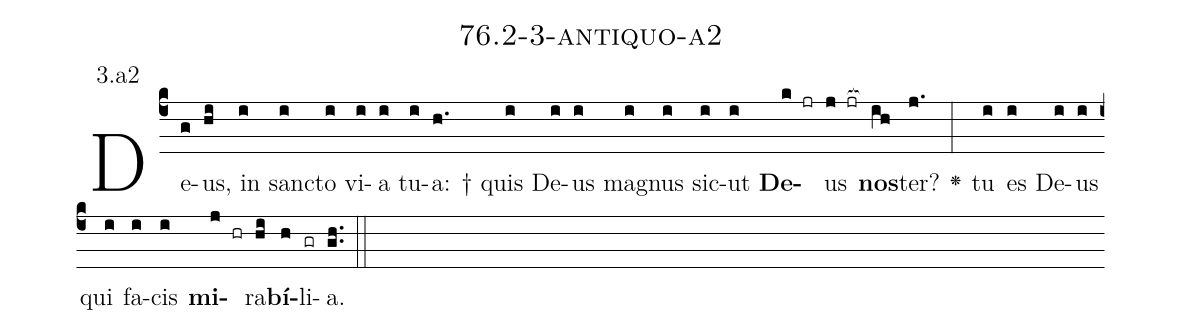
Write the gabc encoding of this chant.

name: 76.2-3-antiquo-a2;
annotation: 3.a2;
%%
(c4)De(g)us,(hi) in(i) sanc(i)to(i) vi(i)a(i) tu(i)a: †(h.) quis(i) De(i)us(i) ma(i)gnus(i) sic(i)ut(i) <b>De</b>(k jr)us(j jr[ocb:1{]) <b>nos</b>(ih[ocb:0}])ter?(j.) <v>\greheightstar</v>(:) tu(i) es(i) De(i)us(i) qui(i) fa(i)cis(i) <b>mi</b>(j hr)ra(hi)<b>bí</b>(h)li(gr)a.(gh..) (::)


%E(i) u(i) o(j) u(hi) a(h) e.(gh..) (::)
